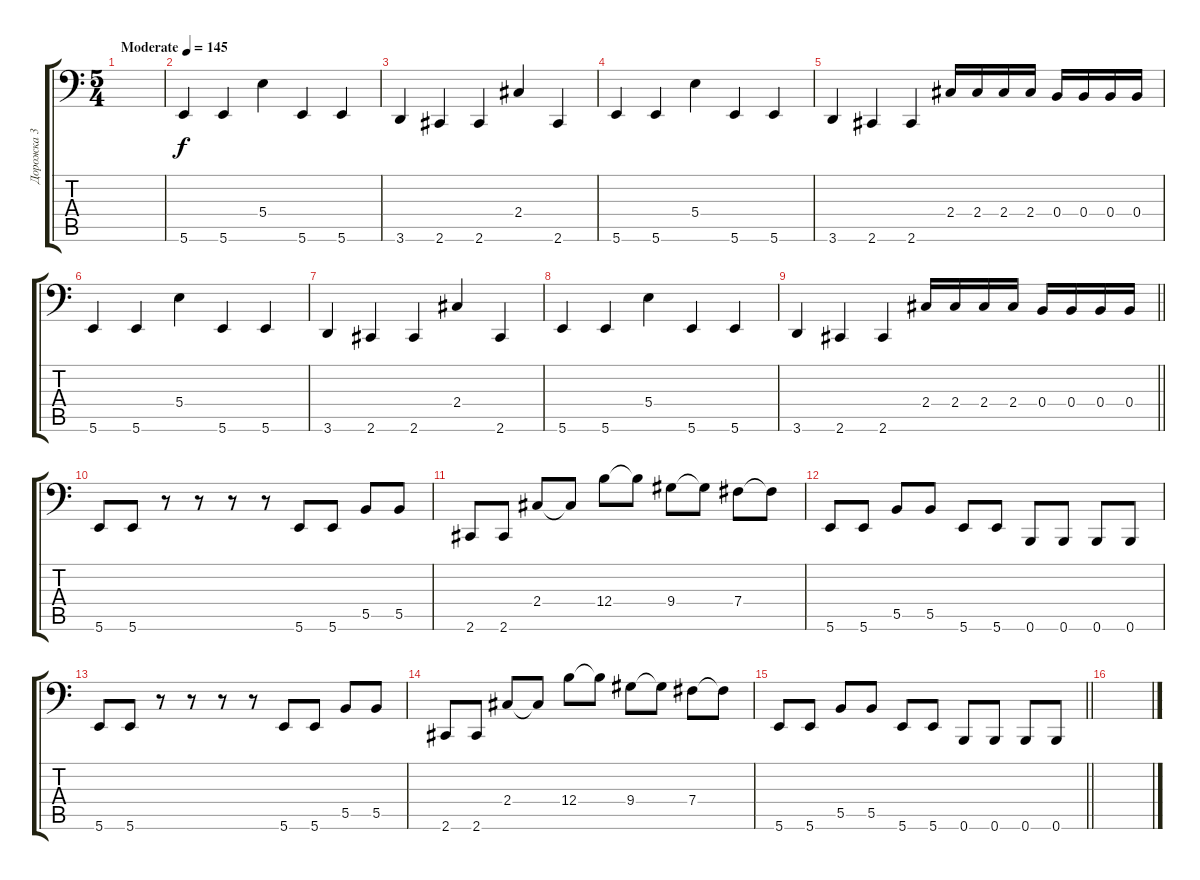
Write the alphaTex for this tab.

\track ("Дорожка 3" "Дорожка 3") {instrument electricbassfinger}
\staff {score tabs}
\tuning (Db3 Ab2 E2 B1 Gb1 B0) {hide}
\ts (5 4)
\tempo (145 "Moderate")
\clef f4
\ks c
|
5.6.4 5.6.4 5.4.4 5.6.4 5.6.4 |
3.6.4 2.6.4 2.6.4 2.4.4 2.6.4 |
5.6.4 5.6.4 5.4.4 5.6.4 5.6.4 |
3.6.4 2.6.4 2.6.4 2.4.16 2.4.16 2.4.16 2.4.16 0.4.16 0.4.16 0.4.16 0.4.16 |
5.6.4 5.6.4 5.4.4 5.6.4 5.6.4 |
3.6.4 2.6.4 2.6.4 2.4.4 2.6.4 |
5.6.4 5.6.4 5.4.4 5.6.4 5.6.4 |
\barLineRight lightlight
3.6.4 2.6.4 2.6.4 2.4.16 2.4.16 2.4.16 2.4.16 0.4.16 0.4.16 0.4.16 0.4.16 |
\section ("" " ")
5.6.8 5.6.8 r.8 r.8 r.8 r.8 5.6.8 5.6.8 5.5.8 5.5.8 |
2.6.8 2.6.8 2.4.8 2.4{t}.8 12.4.8 12.4{t}.8 9.4.8 9.4{t}.8 7.4.8 7.4{t}.8 |
5.6.8 5.6.8 5.5.8 5.5.8 5.6.8 5.6.8 0.6.8 0.6.8 0.6.8 0.6.8 |
5.6.8 5.6.8 r.8 r.8 r.8 r.8 5.6.8 5.6.8 5.5.8 5.5.8 |
2.6.8 2.6.8 2.4.8 2.4{t}.8 12.4.8 12.4{t}.8 9.4.8 9.4{t}.8 7.4.8 7.4{t}.8 |
\barLineRight lightlight
5.6.8 5.6.8 5.5.8 5.5.8 5.6.8 5.6.8 0.6.8 0.6.8 0.6.8 0.6.8 |
\section ("" " ")
